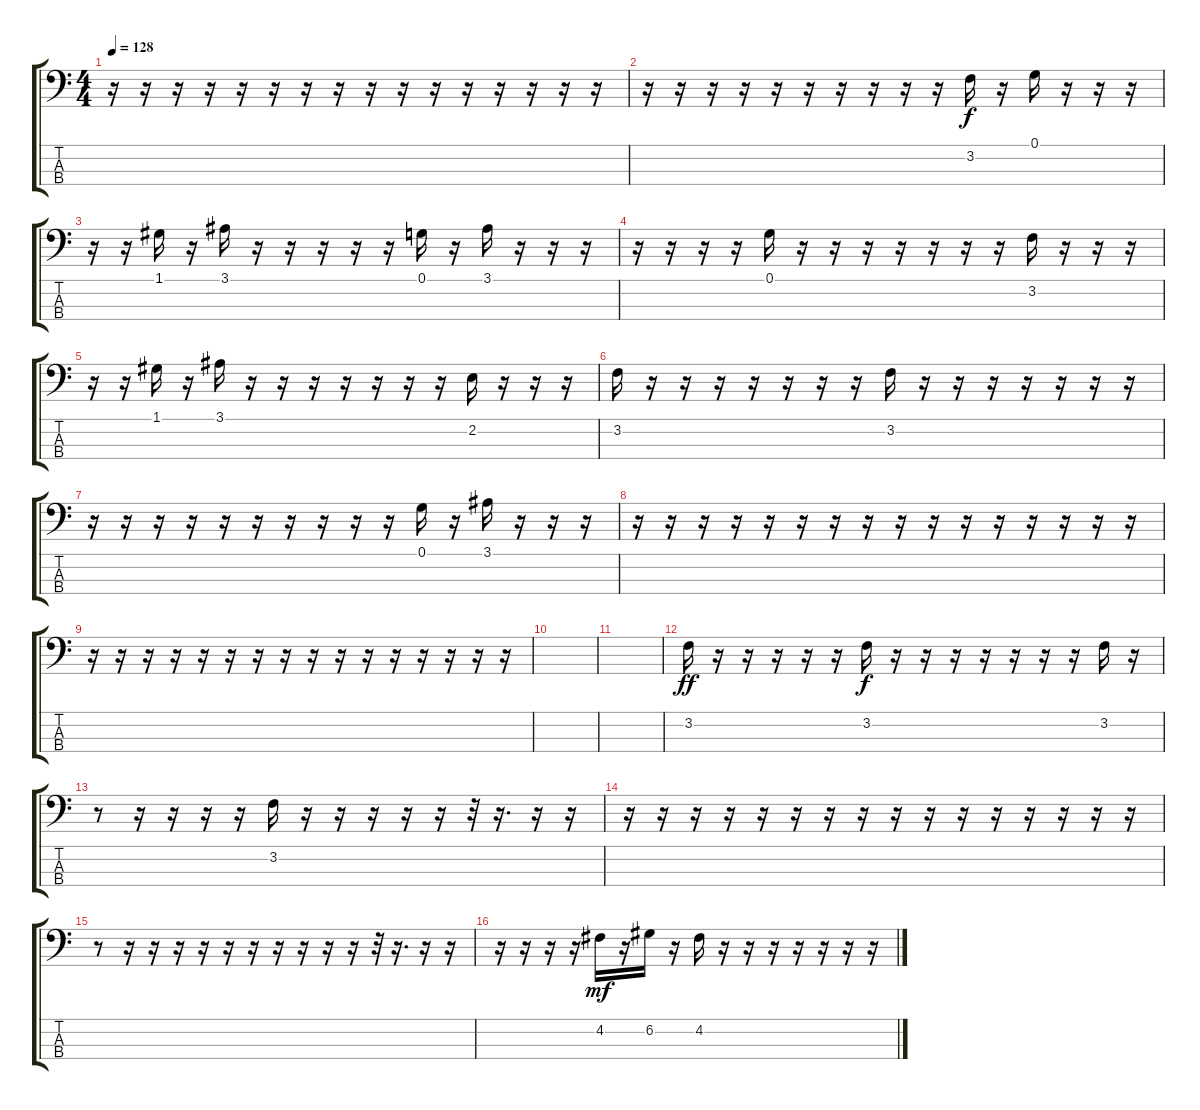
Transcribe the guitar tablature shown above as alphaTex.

\track "" {instrument synthbass1}
\staff {score tabs}
\tuning (G2 D2 A1 E1) {hide}
\ts (4 4)
\tempo 128
\clef f4
\ks c
r.16{dy f} r.16 r.16 r.16 r.16 r.16 r.16 r.16 r.16 r.16 r.16 r.16 r.16 r.16 r.16 r.16 |
r.16 r.16 r.16 r.16 r.16 r.16 r.16 r.16 r.16 r.16 3.2.16 r.16 0.1.16 r.16 r.16 r.16 |
r.16 r.16 1.1.16 r.16 3.1.16 r.16 r.16 r.16 r.16 r.16 0.1.16 r.16 3.1.16 r.16 r.16 r.16 |
r.16 r.16 r.16 r.16 0.1.16 r.16 r.16 r.16 r.16 r.16 r.16 r.16 3.2.16 r.16 r.16 r.16 |
r.16 r.16 1.1.16 r.16 3.1.16 r.16 r.16 r.16 r.16 r.16 r.16 r.16 2.2.16 r.16 r.16 r.16 |
3.2.16 r.16 r.16 r.16 r.16 r.16 r.16 r.16 3.2.16 r.16 r.16 r.16 r.16 r.16 r.16 r.16 |
r.16 r.16 r.16 r.16 r.16 r.16 r.16 r.16 r.16 r.16 0.1.16 r.16 3.1.16 r.16 r.16 r.16 |
r.16 r.16 r.16 r.16 r.16 r.16 r.16 r.16 r.16 r.16 r.16 r.16 r.16 r.16 r.16 r.16 |
r.16 r.16 r.16 r.16 r.16 r.16 r.16 r.16 r.16 r.16 r.16 r.16 r.16 r.16 r.16 r.16 |
|
|
3.2.16{dy ff} r.16 r.16 r.16 r.16 r.16 3.2.16{dy f} r.16 r.16 r.16 r.16 r.16 r.16 r.16 3.2.16 r.16 |
r.8 r.16 r.16 r.16 r.16 3.2.16 r.16 r.16 r.16 r.16 r.16 r.32 r.16{d} r.16 r.16 |
r.16 r.16 r.16 r.16 r.16 r.16 r.16 r.16 r.16 r.16 r.16 r.16 r.16 r.16 r.16 r.16 |
r.8 r.16 r.16 r.16 r.16 r.16 r.16 r.16 r.16 r.16 r.16 r.32 r.16{d} r.16 r.16 |
r.16 r.16 r.16 r.16 4.2.16{dy mf} r.16 6.2.16 r.16 4.2.16 r.16 r.16 r.16 r.16 r.16 r.16 r.16
